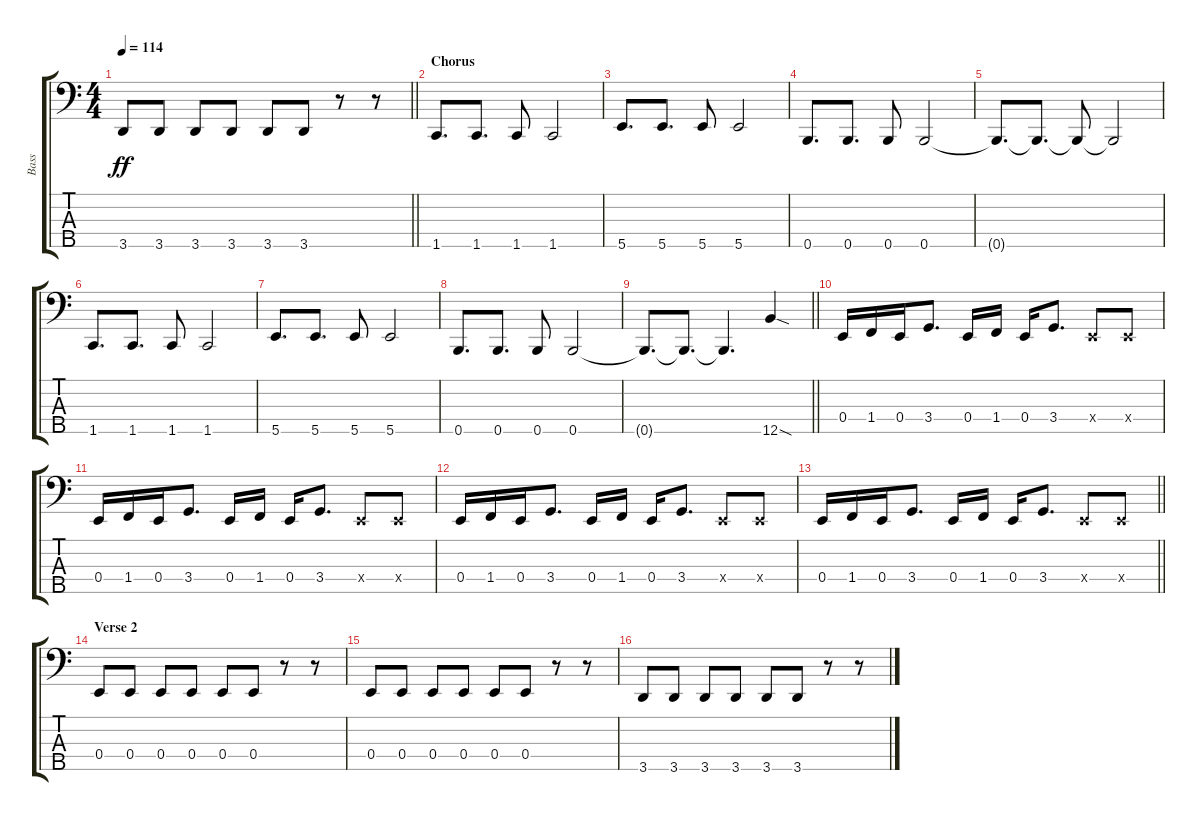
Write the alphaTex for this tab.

\track ("Bass" "Bass") {instrument electricbassfinger}
\staff {score tabs}
\tuning (G2 D2 A1 E1 B0) {hide}
\ts (4 4)
\tempo 114
\clef f4
\barLineRight lightlight
\ks c
3.5.8{dy ff} 3.5.8 3.5.8 3.5.8 3.5.8 3.5.8 r.8 r.8 |
\section ("" "Chorus")
1.5.8{d} 1.5.8{d} 1.5.8 1.5.2 |
5.5.8{d} 5.5.8{d} 5.5.8 5.5.2 |
0.5.8{d} 0.5.8{d} 0.5.8 0.5.2 |
0.5{t}.8{d} 0.5{t}.8{d} 0.5{t}.8 0.5{t}.2 |
1.5.8{d} 1.5.8{d} 1.5.8 1.5.2 |
5.5.8{d} 5.5.8{d} 5.5.8 5.5.2 |
0.5.8{d} 0.5.8{d} 0.5.8 0.5.2 |
\barLineRight lightlight
0.5{t}.8{d} 0.5{t}.8{d} 0.5{t}.4{d} 12.5{sod}.4 |
\section ("" "")
0.4.16 1.4.16 0.4.16 3.4.8{d} 0.4.16 1.4.16 0.4.16 3.4.8{d} 0.4{x}.8 0.4{x}.8 |
0.4.16 1.4.16 0.4.16 3.4.8{d} 0.4.16 1.4.16 0.4.16 3.4.8{d} 0.4{x}.8 0.4{x}.8 |
0.4.16 1.4.16 0.4.16 3.4.8{d} 0.4.16 1.4.16 0.4.16 3.4.8{d} 0.4{x}.8 0.4{x}.8 |
\barLineRight lightlight
0.4.16 1.4.16 0.4.16 3.4.8{d} 0.4.16 1.4.16 0.4.16 3.4.8{d} 0.4{x}.8 0.4{x}.8 |
\section ("" "Verse 2")
0.4.8 0.4.8 0.4.8 0.4.8 0.4.8 0.4.8 r.8 r.8 |
0.4.8 0.4.8 0.4.8 0.4.8 0.4.8 0.4.8 r.8 r.8 |
3.5.8 3.5.8 3.5.8 3.5.8 3.5.8 3.5.8 r.8 r.8
